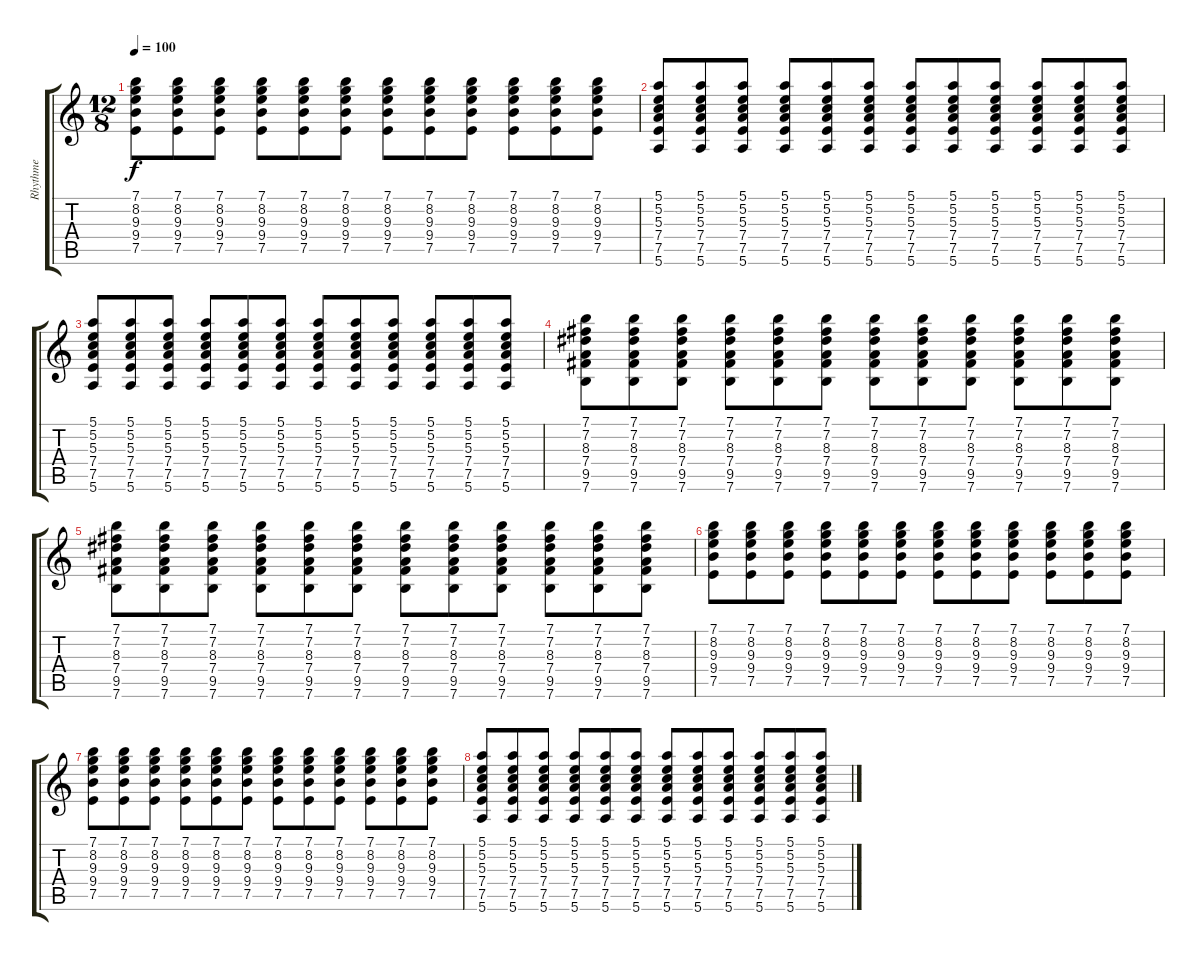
\track ("Rhythme" "Rhythme") {instrument electricguitarjazz}
\staff {score tabs}
\tuning (E4 B3 G3 D3 A2 E2) {hide}
\ts (12 8)
\tempo 100
\clef g2
\ks c
(7.1 8.2 9.3 9.4 7.5).8{dy f} (7.1 8.2 9.3 9.4 7.5).8 (7.1 8.2 9.3 9.4 7.5).8 (7.1 8.2 9.3 9.4 7.5).8 (7.1 8.2 9.3 9.4 7.5).8 (7.1 8.2 9.3 9.4 7.5).8 (7.1 8.2 9.3 9.4 7.5).8 (7.1 8.2 9.3 9.4 7.5).8 (7.1 8.2 9.3 9.4 7.5).8 (7.1 8.2 9.3 9.4 7.5).8 (7.1 8.2 9.3 9.4 7.5).8 (7.1 8.2 9.3 9.4 7.5).8 |
(5.1 5.2 5.3 7.4 7.5 5.6).8 (5.1 5.2 5.3 7.4 7.5 5.6).8 (5.1 5.2 5.3 7.4 7.5 5.6).8 (5.1 5.2 5.3 7.4 7.5 5.6).8 (5.1 5.2 5.3 7.4 7.5 5.6).8 (5.1 5.2 5.3 7.4 7.5 5.6).8 (5.1 5.2 5.3 7.4 7.5 5.6).8 (5.1 5.2 5.3 7.4 7.5 5.6).8 (5.1 5.2 5.3 7.4 7.5 5.6).8 (5.1 5.2 5.3 7.4 7.5 5.6).8 (5.1 5.2 5.3 7.4 7.5 5.6).8 (5.1 5.2 5.3 7.4 7.5 5.6).8 |
(5.1 5.2 5.3 7.4 7.5 5.6).8 (5.1 5.2 5.3 7.4 7.5 5.6).8 (5.1 5.2 5.3 7.4 7.5 5.6).8 (5.1 5.2 5.3 7.4 7.5 5.6).8 (5.1 5.2 5.3 7.4 7.5 5.6).8 (5.1 5.2 5.3 7.4 7.5 5.6).8 (5.1 5.2 5.3 7.4 7.5 5.6).8 (5.1 5.2 5.3 7.4 7.5 5.6).8 (5.1 5.2 5.3 7.4 7.5 5.6).8 (5.1 5.2 5.3 7.4 7.5 5.6).8 (5.1 5.2 5.3 7.4 7.5 5.6).8 (5.1 5.2 5.3 7.4 7.5 5.6).8 |
(7.1 7.2 8.3 7.4 9.5 7.6).8 (7.1 7.2 8.3 7.4 9.5 7.6).8 (7.1 7.2 8.3 7.4 9.5 7.6).8 (7.1 7.2 8.3 7.4 9.5 7.6).8 (7.1 7.2 8.3 7.4 9.5 7.6).8 (7.1 7.2 8.3 7.4 9.5 7.6).8 (7.1 7.2 8.3 7.4 9.5 7.6).8 (7.1 7.2 8.3 7.4 9.5 7.6).8 (7.1 7.2 8.3 7.4 9.5 7.6).8 (7.1 7.2 8.3 7.4 9.5 7.6).8 (7.1 7.2 8.3 7.4 9.5 7.6).8 (7.1 7.2 8.3 7.4 9.5 7.6).8 |
(7.1 7.2 8.3 7.4 9.5 7.6).8 (7.1 7.2 8.3 7.4 9.5 7.6).8 (7.1 7.2 8.3 7.4 9.5 7.6).8 (7.1 7.2 8.3 7.4 9.5 7.6).8 (7.1 7.2 8.3 7.4 9.5 7.6).8 (7.1 7.2 8.3 7.4 9.5 7.6).8 (7.1 7.2 8.3 7.4 9.5 7.6).8 (7.1 7.2 8.3 7.4 9.5 7.6).8 (7.1 7.2 8.3 7.4 9.5 7.6).8 (7.1 7.2 8.3 7.4 9.5 7.6).8 (7.1 7.2 8.3 7.4 9.5 7.6).8 (7.1 7.2 8.3 7.4 9.5 7.6).8 |
(7.1 8.2 9.3 9.4 7.5).8 (7.1 8.2 9.3 9.4 7.5).8 (7.1 8.2 9.3 9.4 7.5).8 (7.1 8.2 9.3 9.4 7.5).8 (7.1 8.2 9.3 9.4 7.5).8 (7.1 8.2 9.3 9.4 7.5).8 (7.1 8.2 9.3 9.4 7.5).8 (7.1 8.2 9.3 9.4 7.5).8 (7.1 8.2 9.3 9.4 7.5).8 (7.1 8.2 9.3 9.4 7.5).8 (7.1 8.2 9.3 9.4 7.5).8 (7.1 8.2 9.3 9.4 7.5).8 |
(7.1 8.2 9.3 9.4 7.5).8 (7.1 8.2 9.3 9.4 7.5).8 (7.1 8.2 9.3 9.4 7.5).8 (7.1 8.2 9.3 9.4 7.5).8 (7.1 8.2 9.3 9.4 7.5).8 (7.1 8.2 9.3 9.4 7.5).8 (7.1 8.2 9.3 9.4 7.5).8 (7.1 8.2 9.3 9.4 7.5).8 (7.1 8.2 9.3 9.4 7.5).8 (7.1 8.2 9.3 9.4 7.5).8 (7.1 8.2 9.3 9.4 7.5).8 (7.1 8.2 9.3 9.4 7.5).8 |
(5.1 5.2 5.3 7.4 7.5 5.6).8 (5.1 5.2 5.3 7.4 7.5 5.6).8 (5.1 5.2 5.3 7.4 7.5 5.6).8 (5.1 5.2 5.3 7.4 7.5 5.6).8 (5.1 5.2 5.3 7.4 7.5 5.6).8 (5.1 5.2 5.3 7.4 7.5 5.6).8 (5.1 5.2 5.3 7.4 7.5 5.6).8 (5.1 5.2 5.3 7.4 7.5 5.6).8 (5.1 5.2 5.3 7.4 7.5 5.6).8 (5.1 5.2 5.3 7.4 7.5 5.6).8 (5.1 5.2 5.3 7.4 7.5 5.6).8 (5.1 5.2 5.3 7.4 7.5 5.6).8
